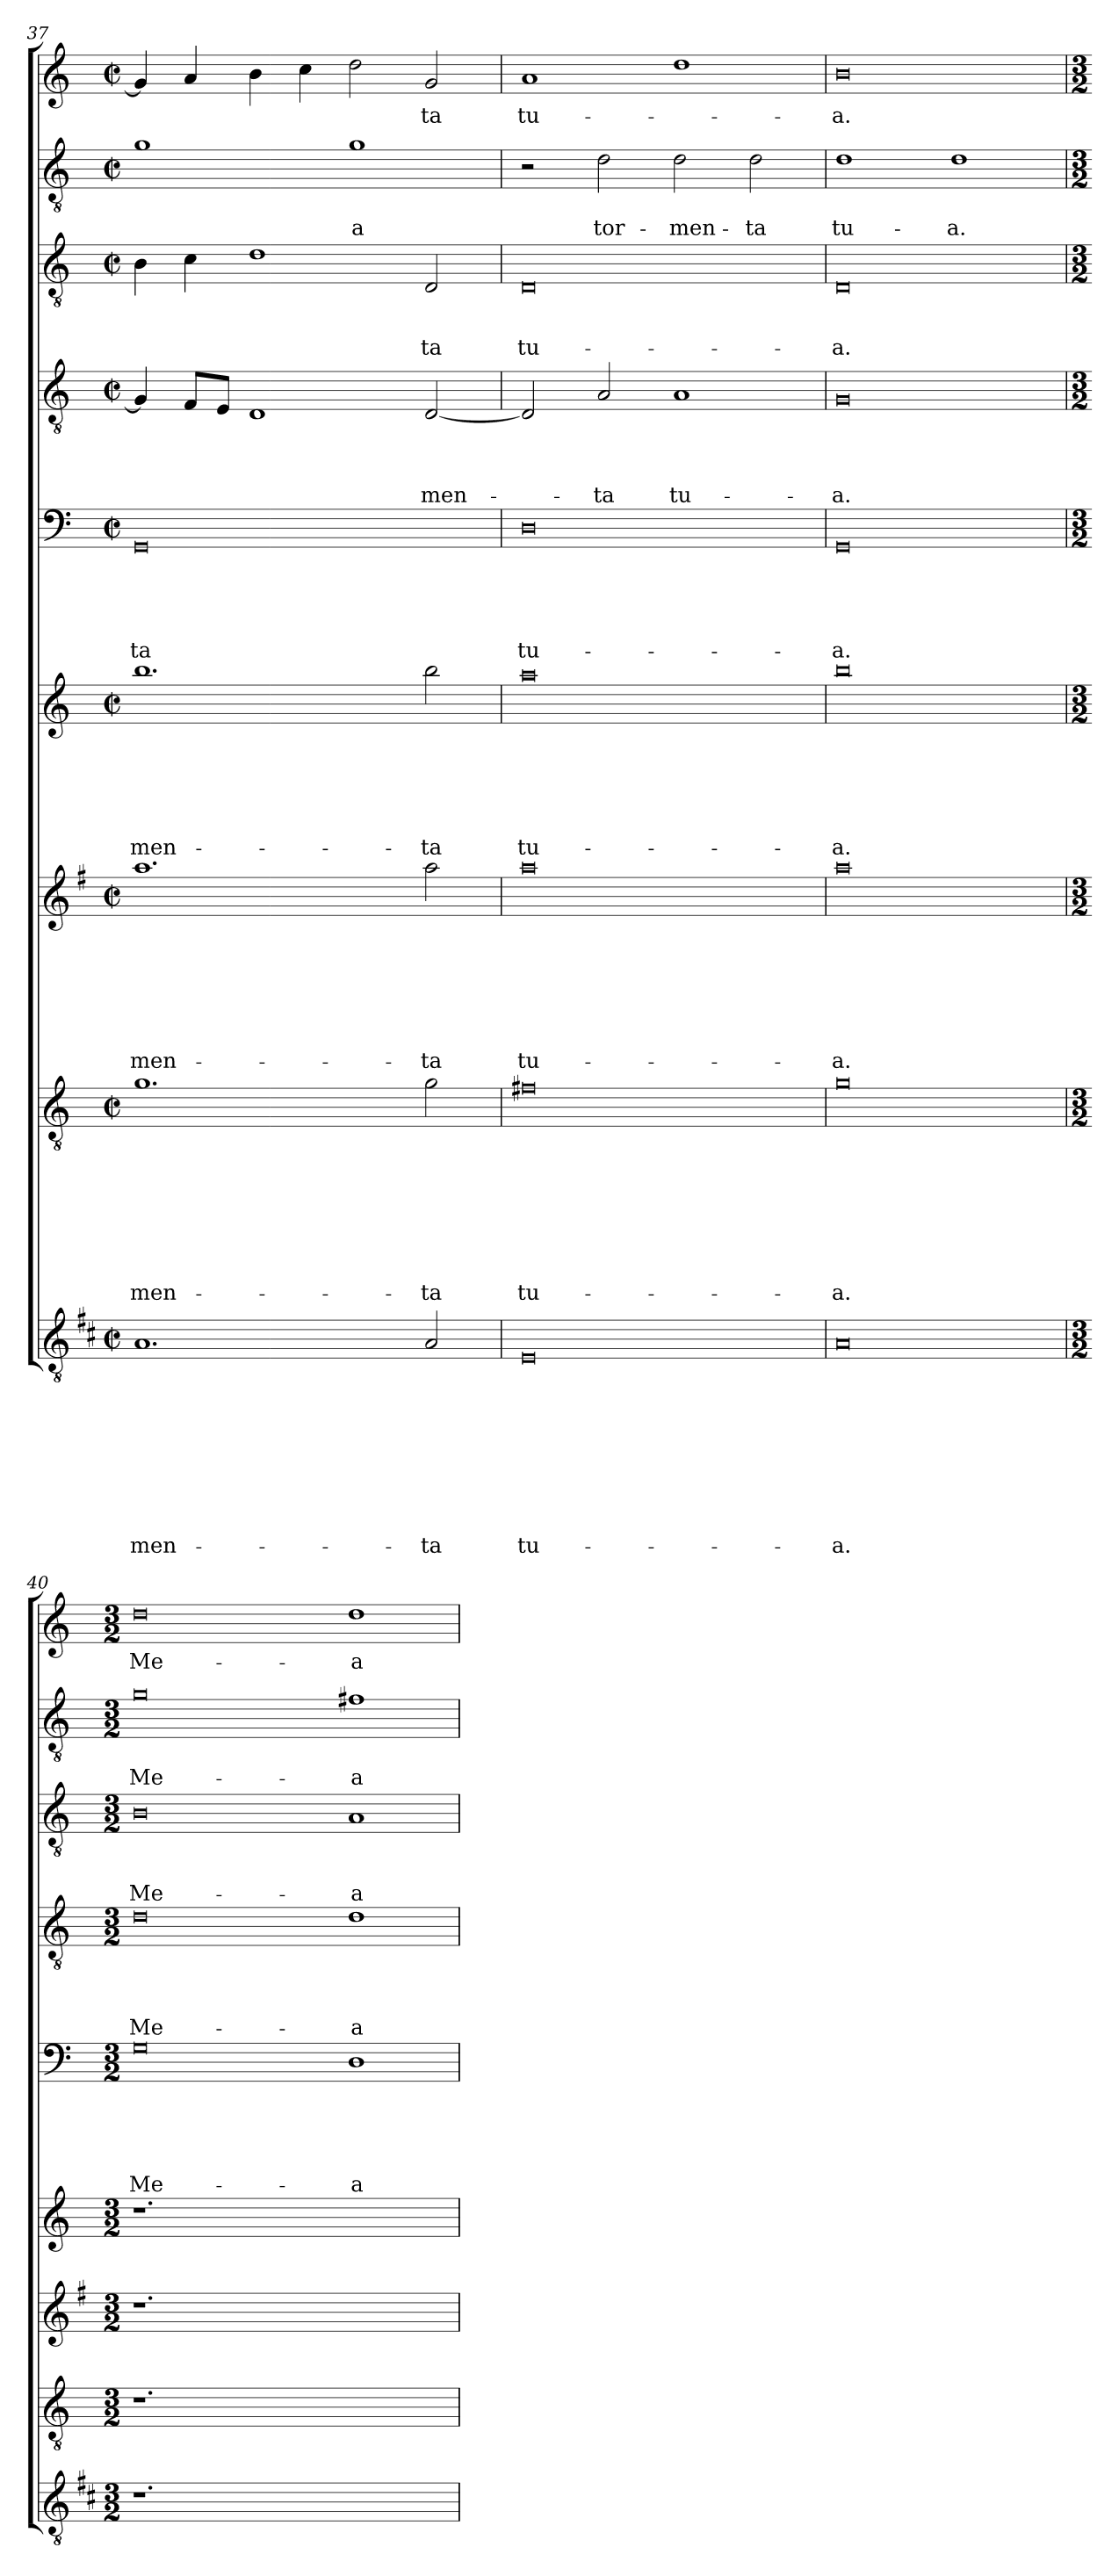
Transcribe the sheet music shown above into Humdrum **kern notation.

**kern	**text	**text	**text	**text	**text	**text	**text	**text	**text	**kern	**text	**text	**text	**text	**text	**text	**text	**text	**kern	**text	**text	**text	**text	**text	**text	**text	**kern	**text	**text	**text	**text	**text	**text	**kern	**text	**text	**text	**text	**text	**kern	**text	**text	**text	**text	**kern	**text	**text	**text	**kern	**text	**text	**kern	**text
*part9	*part9	*part9	*part9	*part9	*part9	*part9	*part9	*part9	*part9	*part8	*part8	*part8	*part8	*part8	*part8	*part8	*part8	*part8	*part7	*part7	*part7	*part7	*part7	*part7	*part7	*part7	*part6	*part6	*part6	*part6	*part6	*part6	*part6	*part5	*part5	*part5	*part5	*part5	*part5	*part4	*part4	*part4	*part4	*part4	*part3	*part3	*part3	*part3	*part2	*part2	*part2	*part1	*part1
*staff9	*staff9	*staff9	*staff9	*staff9	*staff9	*staff9	*staff9	*staff9	*staff9	*staff8	*staff8	*staff8	*staff8	*staff8	*staff8	*staff8	*staff8	*staff8	*staff7	*staff7	*staff7	*staff7	*staff7	*staff7	*staff7	*staff7	*staff6	*staff6	*staff6	*staff6	*staff6	*staff6	*staff6	*staff5	*staff5	*staff5	*staff5	*staff5	*staff5	*staff4	*staff4	*staff4	*staff4	*staff4	*staff3	*staff3	*staff3	*staff3	*staff2	*staff2	*staff2	*staff1	*staff1
*clefGv2	*	*	*	*	*	*	*	*	*	*clefGv2	*	*	*	*	*	*	*	*	*clefG2	*	*	*	*	*	*	*	*clefG2	*	*	*	*	*	*	*clefF4	*	*	*	*	*	*clefGv2	*	*	*	*	*clefGv2	*	*	*	*clefGv2	*	*	*clefG2	*
*ITrd1c2	*	*	*	*	*	*	*	*	*	*	*	*	*	*	*	*	*	*	*ITrd4c7	*	*	*	*	*	*	*	*ITrd8c14	*	*	*	*	*	*	*	*	*	*	*	*	*	*	*	*	*	*	*	*	*	*	*	*	*	*
*k[]	*	*	*	*	*	*	*	*	*	*k[]	*	*	*	*	*	*	*	*	*k[]	*	*	*	*	*	*	*	*k[]	*	*	*	*	*	*	*k[]	*	*	*	*	*	*k[]	*	*	*	*	*k[]	*	*	*	*k[]	*	*	*k[]	*
*C:	*	*	*	*	*	*	*	*	*	*C:	*	*	*	*	*	*	*	*	*C:	*	*	*	*	*	*	*	*C:	*	*	*	*	*	*	*C:	*	*	*	*	*	*C:	*	*	*	*	*C:	*	*	*	*C:	*	*	*C:	*
*M2/2	*	*	*	*	*	*	*	*	*	*M2/2	*	*	*	*	*	*	*	*	*M2/2	*	*	*	*	*	*	*	*M2/2	*	*	*	*	*	*	*M2/2	*	*	*	*	*	*M2/2	*	*	*	*	*M2/2	*	*	*	*M2/2	*	*	*M2/2	*
*met(c|)	*	*	*	*	*	*	*	*	*	*met(c|)	*	*	*	*	*	*	*	*	*met(c|)	*	*	*	*	*	*	*	*met(c|)	*	*	*	*	*	*	*met(c|)	*	*	*	*	*	*met(c|)	*	*	*	*	*met(c|)	*	*	*	*met(c|)	*	*	*met(c|)	*
=37	=37	=37	=37	=37	=37	=37	=37	=37	=37	=37	=37	=37	=37	=37	=37	=37	=37	=37	=37	=37	=37	=37	=37	=37	=37	=37	=37	=37	=37	=37	=37	=37	=37	=37	=37	=37	=37	=37	=37	=37	=37	=37	=37	=37	=37	=37	=37	=37	=37	=37	=37	=37	=37
!	!	!	!	!	!	!	!	!	!LO:LY:b	!	!	!	!	!	!	!	!	!LO:LY:b	!	!	!	!	!	!	!	!LO:LY:b	!	!	!	!	!	!	!LO:LY:b	!	!	!	!	!	!LO:LY:b	!	!	!	!	!	!	!	!	!	!	!	!	!	!
1.G	.	.	.	.	.	.	.	.	-men-	1.g	.	.	.	.	.	.	.	-men-	1.dd	.	.	.	.	.	.	-men-	1.b	.	.	.	.	.	-men-	0GG	.	.	.	.	-ta	4G/]	.	.	.	.	4B\	.	.	.	1g	.	.	4g/]	.
.	.	.	.	.	.	.	.	.	.	.	.	.	.	.	.	.	.	.	.	.	.	.	.	.	.	.	.	.	.	.	.	.	.	.	.	.	.	.	.	8F/L	.	.	.	.	4c\	.	.	.	.	.	.	4a/	.
.	.	.	.	.	.	.	.	.	.	.	.	.	.	.	.	.	.	.	.	.	.	.	.	.	.	.	.	.	.	.	.	.	.	.	.	.	.	.	.	8E/J	.	.	.	.	.	.	.	.	.	.	.	.	.
.	.	.	.	.	.	.	.	.	.	.	.	.	.	.	.	.	.	.	.	.	.	.	.	.	.	.	.	.	.	.	.	.	.	.	.	.	.	.	.	1D	.	.	.	.	1d	.	.	.	.	.	.	4b\	.
.	.	.	.	.	.	.	.	.	.	.	.	.	.	.	.	.	.	.	.	.	.	.	.	.	.	.	.	.	.	.	.	.	.	.	.	.	.	.	.	.	.	.	.	.	.	.	.	.	.	.	.	4cc\	.
!	!	!	!	!	!	!	!	!	!	!	!	!	!	!	!	!	!	!	!	!	!	!	!	!	!	!	!	!	!	!	!	!	!	!	!	!	!	!	!	!	!	!	!	!	!	!	!	!	!	!	!LO:LY:b	!	!
.	.	.	.	.	.	.	.	.	.	.	.	.	.	.	.	.	.	.	.	.	.	.	.	.	.	.	.	.	.	.	.	.	.	.	.	.	.	.	.	.	.	.	.	.	.	.	.	.	1g	.	-a	2dd\	.
!	!	!	!	!	!	!	!	!	!LO:LY:b	!	!	!	!	!	!	!	!	!LO:LY:b	!	!	!	!	!	!	!	!LO:LY:b	!	!	!	!	!	!	!LO:LY:b	!	!	!	!	!	!	!	!	!	!	!LO:LY:b	!	!	!	!LO:LY:b	!	!	!	!	!LO:LY:b
2G/	.	.	.	.	.	.	.	.	-ta	2g\	.	.	.	.	.	.	.	-ta	2dd\	.	.	.	.	.	.	-ta	2b\	.	.	.	.	.	-ta	.	.	.	.	.	.	[2D/	.	.	.	-men-	2D/	.	.	-ta	.	.	.	2g/	-ta
=38	=38	=38	=38	=38	=38	=38	=38	=38	=38	=38	=38	=38	=38	=38	=38	=38	=38	=38	=38	=38	=38	=38	=38	=38	=38	=38	=38	=38	=38	=38	=38	=38	=38	=38	=38	=38	=38	=38	=38	=38	=38	=38	=38	=38	=38	=38	=38	=38	=38	=38	=38	=38	=38
!	!	!	!	!	!	!	!	!	!LO:LY:b	!	!	!	!	!	!	!	!	!LO:LY:b	!	!	!	!	!	!	!	!LO:LY:b	!	!	!	!	!	!	!LO:LY:b	!	!	!	!	!	!LO:LY:b	!	!	!	!	!	!	!	!	!LO:LY:b	!	!	!	!	!LO:LY:b
0D	.	.	.	.	.	.	.	.	tu-	0f#X	.	.	.	.	.	.	.	tu-	0dd	.	.	.	.	.	.	tu-	0a	.	.	.	.	.	tu-	0D	.	.	.	.	tu-	2D/]	.	.	.	.	0D	.	.	tu-	2r	.	.	1a	tu-
!	!	!	!	!	!	!	!	!	!	!	!	!	!	!	!	!	!	!	!	!	!	!	!	!	!	!	!	!	!	!	!	!	!	!	!	!	!	!	!	!	!	!	!	!LO:LY:b	!	!	!	!	!	!	!LO:LY:b	!	!
.	.	.	.	.	.	.	.	.	.	.	.	.	.	.	.	.	.	.	.	.	.	.	.	.	.	.	.	.	.	.	.	.	.	.	.	.	.	.	.	2A/	.	.	.	-ta	.	.	.	.	2d\	.	tor-	.	.
!	!	!	!	!	!	!	!	!	!	!	!	!	!	!	!	!	!	!	!	!	!	!	!	!	!	!	!	!	!	!	!	!	!	!	!	!	!	!	!	!	!	!	!	!LO:LY:b	!	!	!	!	!	!	!LO:LY:b	!	!
.	.	.	.	.	.	.	.	.	.	.	.	.	.	.	.	.	.	.	.	.	.	.	.	.	.	.	.	.	.	.	.	.	.	.	.	.	.	.	.	1A	.	.	.	tu-	.	.	.	.	2d\	.	-men-	1dd	.
!	!	!	!	!	!	!	!	!	!	!	!	!	!	!	!	!	!	!	!	!	!	!	!	!	!	!	!	!	!	!	!	!	!	!	!	!	!	!	!	!	!	!	!	!	!	!	!	!	!	!	!LO:LY:b	!	!
.	.	.	.	.	.	.	.	.	.	.	.	.	.	.	.	.	.	.	.	.	.	.	.	.	.	.	.	.	.	.	.	.	.	.	.	.	.	.	.	.	.	.	.	.	.	.	.	.	2d\	.	-ta	.	.
=39	=39	=39	=39	=39	=39	=39	=39	=39	=39	=39	=39	=39	=39	=39	=39	=39	=39	=39	=39	=39	=39	=39	=39	=39	=39	=39	=39	=39	=39	=39	=39	=39	=39	=39	=39	=39	=39	=39	=39	=39	=39	=39	=39	=39	=39	=39	=39	=39	=39	=39	=39	=39	=39
!	!	!	!	!	!	!	!	!	!LO:LY:b	!	!	!	!	!	!	!	!	!LO:LY:b	!	!	!	!	!	!	!	!LO:LY:b	!	!	!	!	!	!	!LO:LY:b	!	!	!	!	!	!LO:LY:b	!	!	!	!	!LO:LY:b	!	!	!	!LO:LY:b	!	!	!LO:LY:b	!	!LO:LY:b
0G	.	.	.	.	.	.	.	.	-a.	0g	.	.	.	.	.	.	.	-a.	0dd	.	.	.	.	.	.	-a.	0b	.	.	.	.	.	-a.	0GG	.	.	.	.	-a.	0G	.	.	.	-a.	0D	.	.	-a.	1d	.	tu-	0b	-a.
!	!	!	!	!	!	!	!	!	!	!	!	!	!	!	!	!	!	!	!	!	!	!	!	!	!	!	!	!	!	!	!	!	!	!	!	!	!	!	!	!	!	!	!	!	!	!	!	!	!	!	!LO:LY:b	!	!
.	.	.	.	.	.	.	.	.	.	.	.	.	.	.	.	.	.	.	.	.	.	.	.	.	.	.	.	.	.	.	.	.	.	.	.	.	.	.	.	.	.	.	.	.	.	.	.	.	1d	.	-a.	.	.
=40	=40	=40	=40	=40	=40	=40	=40	=40	=40	=40	=40	=40	=40	=40	=40	=40	=40	=40	=40	=40	=40	=40	=40	=40	=40	=40	=40	=40	=40	=40	=40	=40	=40	=40	=40	=40	=40	=40	=40	=40	=40	=40	=40	=40	=40	=40	=40	=40	=40	=40	=40	=40	=40
*M3/2	*	*	*	*	*	*	*	*	*	*M3/2	*	*	*	*	*	*	*	*	*M3/2	*	*	*	*	*	*	*	*M3/2	*	*	*	*	*	*	*M3/2	*	*	*	*	*	*M3/2	*	*	*	*	*M3/2	*	*	*	*M3/2	*	*	*M3/2	*
!	!	!	!	!	!	!	!	!	!	!	!	!	!	!	!	!	!	!	!	!	!	!	!	!	!	!	!	!	!	!	!	!	!	!	!	!	!	!	!LO:LY:b	!	!	!	!	!LO:LY:b	!	!	!	!LO:LY:b	!	!	!LO:LY:b	!	!LO:LY:b
1.r	.	.	.	.	.	.	.	.	.	1.r	.	.	.	.	.	.	.	.	1.r	.	.	.	.	.	.	.	1.r	.	.	.	.	.	.	0G	.	.	.	.	Me-	0d	.	.	.	Me-	0B	.	.	Me-	0g	.	Me-	0dd	Me-
1.ryy	.	.	.	.	.	.	.	.	.	1.ryy	.	.	.	.	.	.	.	.	1.ryy	.	.	.	.	.	.	.	1.ryy	.	.	.	.	.	.	.	.	.	.	.	.	.	.	.	.	.	.	.	.	.	.	.	.	.	.
!	!	!	!	!	!	!	!	!	!	!	!	!	!	!	!	!	!	!	!	!	!	!	!	!	!	!	!	!	!	!	!	!	!	!	!	!	!	!	!LO:LY:b	!	!	!	!	!LO:LY:b	!	!	!	!LO:LY:b	!	!	!LO:LY:b	!	!LO:LY:b
.	.	.	.	.	.	.	.	.	.	.	.	.	.	.	.	.	.	.	.	.	.	.	.	.	.	.	.	.	.	.	.	.	.	1D	.	.	.	.	-a	1d	.	.	.	-a	1A	.	.	-a	1f#X	.	-a	1dd	-a
=	=	=	=	=	=	=	=	=	=	=	=	=	=	=	=	=	=	=	=	=	=	=	=	=	=	=	=	=	=	=	=	=	=	=	=	=	=	=	=	=	=	=	=	=	=	=	=	=	=	=	=	=	=
*-	*-	*-	*-	*-	*-	*-	*-	*-	*-	*-	*-	*-	*-	*-	*-	*-	*-	*-	*-	*-	*-	*-	*-	*-	*-	*-	*-	*-	*-	*-	*-	*-	*-	*-	*-	*-	*-	*-	*-	*-	*-	*-	*-	*-	*-	*-	*-	*-	*-	*-	*-	*-	*-
